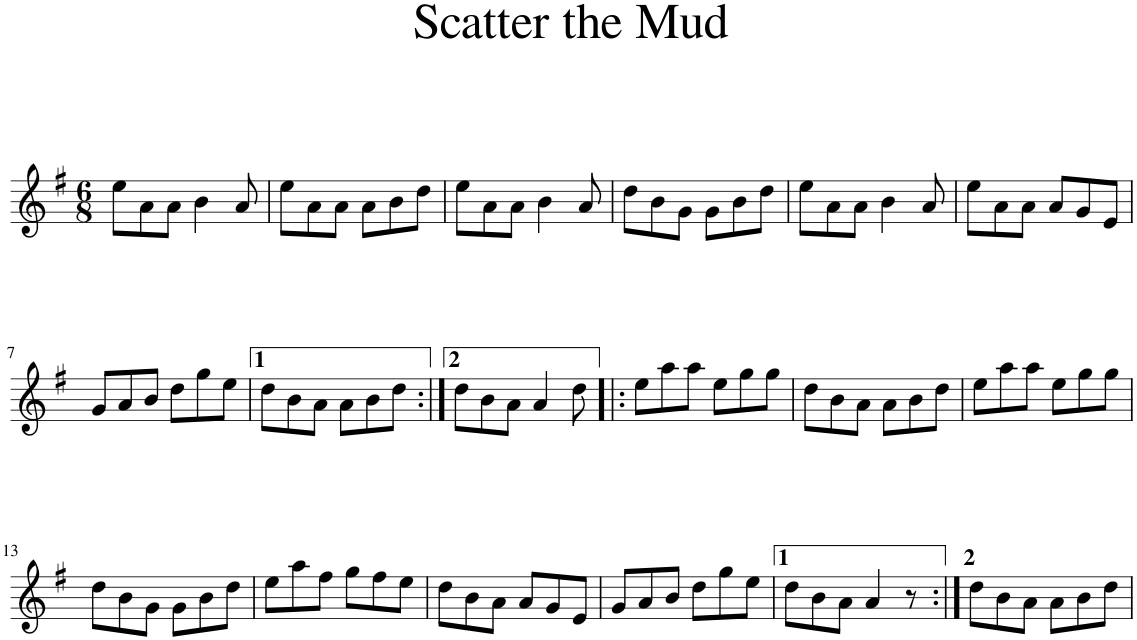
**kern
*part1
*staff1
*I"Piano
*I'Pno
*clefG2
*k[f#]
*G:
*M6/8
=1
8ee\L
8a\
8a\J
4b\
8a/
=2
8ee\L
8a\
8a\J
8a\L
8b\
8dd\J
=3
8ee\L
8a\
8a\J
4b\
8a/
=4
8dd\L
8b\
8g\J
8g\L
8b\
8dd\J
=5
8ee\L
8a\
8a\J
4b\
8a/
=6
8ee\L
8a\
8a\J
8a/L
8g/
8e/J
!!LO:LB:g=z
=7
8g/L
8a/
8b/J
8dd\L
8gg\
8ee\J
=8
8dd\L
8b\
8a\J
8a\L
8b\
8dd\J
=9:|!
8dd\L
8b\
8a\J
4a/
8dd\
=10!|:
8ee\L
8aa\
8aa\J
8ee\L
8gg\
8gg\J
=11
8dd\L
8b\
8a\J
8a\L
8b\
8dd\J
=12
8ee\L
8aa\
8aa\J
8ee\L
8gg\
8gg\J
!!LO:LB:g=z
=13
8dd\L
8b\
8g\J
8g\L
8b\
8dd\J
=14
8ee\L
8aa\
8ff#\J
8gg\L
8ff#\
8ee\J
=15
8dd\L
8b\
8a\J
8a/L
8g/
8e/J
=16
8g/L
8a/
8b/J
8dd\L
8gg\
8ee\J
=17
8dd\L
8b\
8a\J
4a/
8r
=18:|!
8dd\L
8b\
8a\J
8a\L
8b\
8dd\J
=
*-
